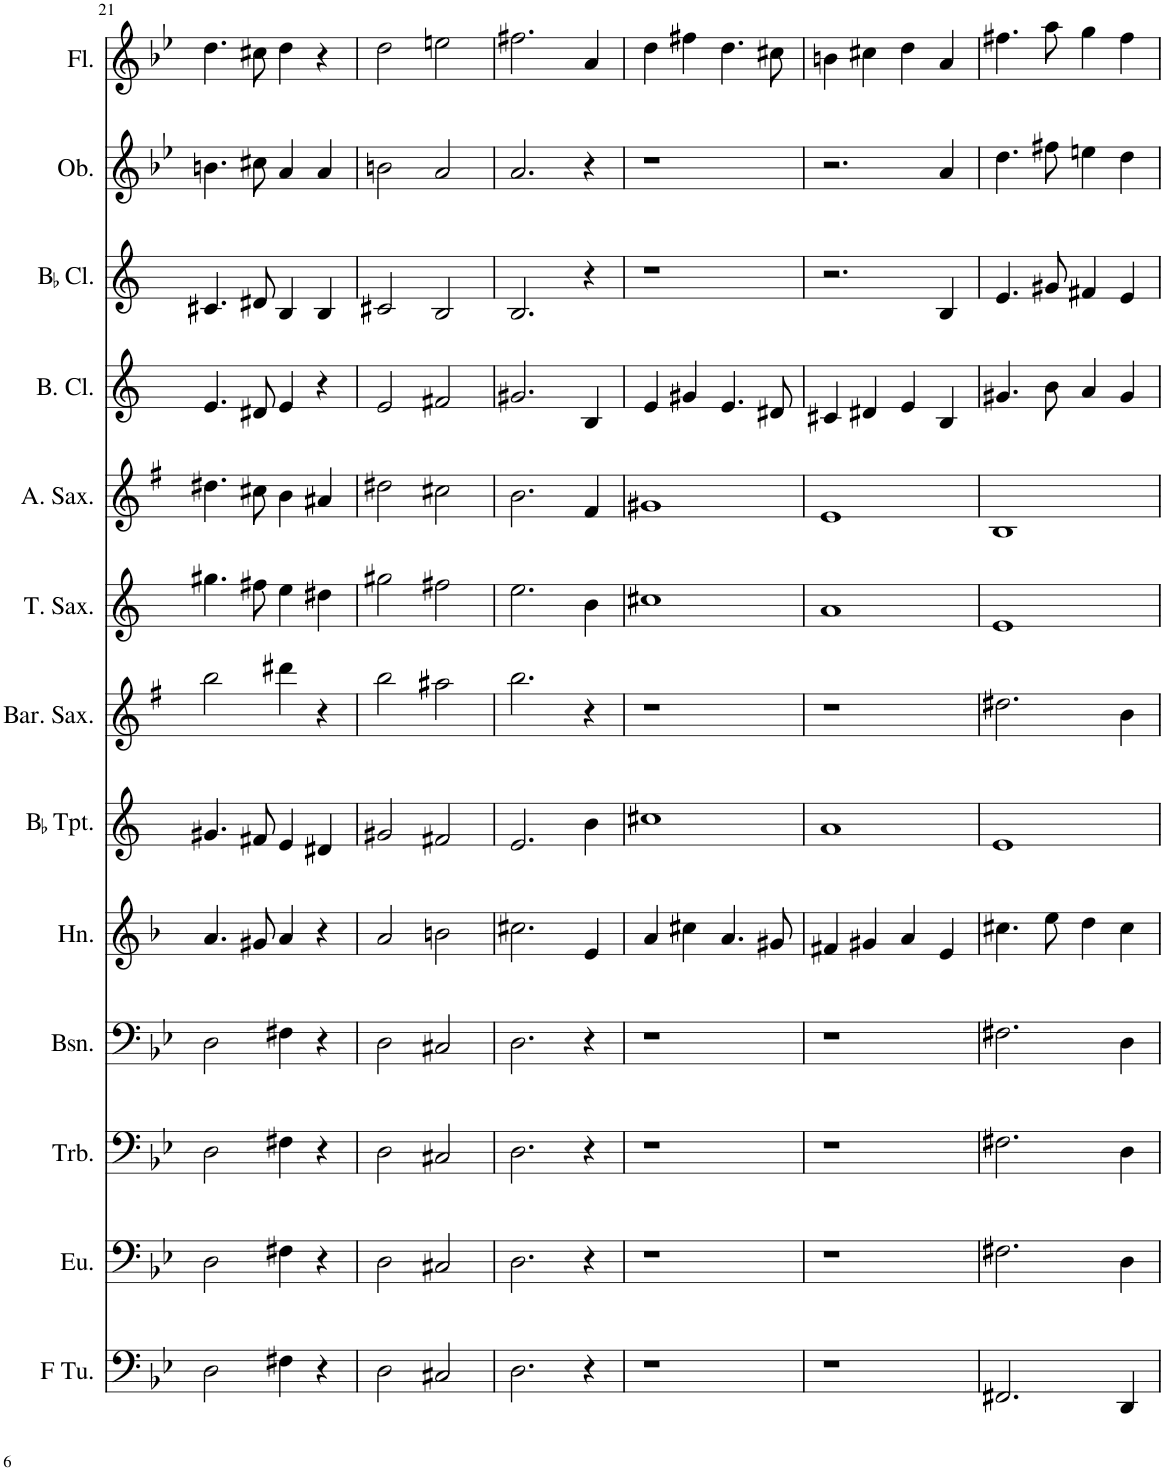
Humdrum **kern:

**kern	**kern	**kern	**kern	**kern	**kern	**kern	**kern	**kern	**kern	**kern	**kern	**kern
*part13	*part12	*part11	*part10	*part9	*part8	*part7	*part6	*part5	*part4	*part3	*part2	*part1
*staff13	*staff12	*staff11	*staff10	*staff9	*staff8	*staff7	*staff6	*staff5	*staff4	*staff3	*staff2	*staff1
*I"F Tuba	*I"Euphonium	*I"Trombone	*I"Bassoon	*I"Horn	*I"BaccidentalFlat Trumpet	*I"Baritone Saxophone	*I"Tenor Saxophone	*I"Alto Saxophone	*I"Bass Clarinet	*I"BaccidentalFlat Clarinet	*I"Oboe	*I"Flute
*I'F Tu.	*I'Eu.	*I'Trb.	*I'Bsn.	*I'Hn.	*I'BaccidentalFlat Tpt.	*I'Bar. Sax.	*I'T. Sax.	*I'A. Sax.	*I'B. Cl.	*I'BaccidentalFlat Cl.	*I'Ob.	*I'Fl.
!!LO:PB:g=z
*clefF4	*clefF4	*clefF4	*clefF4	*clefG2	*clefG2	*clefG2	*clefG2	*clefG2	*clefG2	*clefG2	*clefG2	*clefG2
*	*	*	*	*Trd4c7	*Trd1c2	*Trd12c21	*Trd8c14	*Trd5c9	*Trd8c14	*Trd1c2	*	*
*k[b-e-]	*k[b-e-]	*k[b-e-]	*k[b-e-]	*k[b-]	*k[]	*k[f#]	*k[]	*k[f#]	*k[]	*k[]	*k[b-e-]	*k[b-e-]
*M4/4	*M4/4	*M4/4	*M4/4	*M4/4	*M4/4	*M4/4	*M4/4	*M4/4	*M4/4	*M4/4	*M4/4	*M4/4
=21	=21	=21	=21	=21	=21	=21	=21	=21	=21	=21	=21	=21
2D\	2D\	2D\	2D\	4.a/	4.g#X/	2bb\	4.gg#X\	4.dd#X\	4.e/	4.c#X/	4.bn\	4.dd\
.	.	.	.	8g#X/	8f#X/	.	8ff#X\	8cc#X\	8d#X/	8d#X/	8cc#X\	8cc#X\
4F#X\	4F#X\	4F#X\	4F#X\	4a/	4e/	4ddd#X\	4ee\	4b\	4e/	4B/	4a/	4dd\
4r	4r	4r	4r	4r	4d#X/	4r	4dd#X\	4a#X/	4r	4B/	4a/	4r
=22	=22	=22	=22	=22	=22	=22	=22	=22	=22	=22	=22	=22
2D\	2D\	2D\	2D\	2a/	2g#X/	2bb\	2gg#X\	2dd#X\	2e/	2c#X/	2bn\	2dd\
2C#X/	2C#X/	2C#X/	2C#X/	2bn\	2f#X/	2aa#X\	2ff#X\	2cc#X\	2f#X/	2B/	2a/	2een\
=23	=23	=23	=23	=23	=23	=23	=23	=23	=23	=23	=23	=23
2.D\	2.D\	2.D\	2.D\	2.cc#X\	2.e/	2.bb\	2.ee\	2.b\	2.g#X/	2.B/	2.a/	2.ff#X\
4r	4r	4r	4r	4e/	4b\	4r	4b\	4f#/	4B/	4r	4r	4a/
=24	=24	=24	=24	=24	=24	=24	=24	=24	=24	=24	=24	=24
1r	1r	1r	1r	4a/	1cc#X	1r	1cc#X	1g#X	4e/	1r	1r	4dd\
.	.	.	.	4cc#X\	.	.	.	.	4g#X/	.	.	4ff#X\
.	.	.	.	4.a/	.	.	.	.	4.e/	.	.	4.dd\
.	.	.	.	8g#X/	.	.	.	.	8d#X/	.	.	8cc#X\
=25	=25	=25	=25	=25	=25	=25	=25	=25	=25	=25	=25	=25
1r	1r	1r	1r	4f#X/	1a	1r	1a	1e	4c#X/	2.r	2.r	4bn\
.	.	.	.	4g#X/	.	.	.	.	4d#X/	.	.	4cc#X\
.	.	.	.	4a/	.	.	.	.	4e/	.	.	4dd\
.	.	.	.	4e/	.	.	.	.	4B/	4B/	4a/	4a/
=26	=26	=26	=26	=26	=26	=26	=26	=26	=26	=26	=26	=26
2.FF#X/	2.F#X\	2.F#X\	2.F#X\	4.cc#X\	1e	2.dd#X\	1e	1B	4.g#X/	4.e/	4.dd\	4.ff#X\
.	.	.	.	8ee\	.	.	.	.	8b\	8g#X/	8ff#X\	8aa\
.	.	.	.	4dd\	.	.	.	.	4a/	4f#X/	4een\	4gg\
4DD/	4D\	4D\	4D\	4cc#\	.	4b\	.	.	4g#/	4e/	4dd\	4ff#\
=	=	=	=	=	=	=	=	=	=	=	=	=
*-	*-	*-	*-	*-	*-	*-	*-	*-	*-	*-	*-	*-
